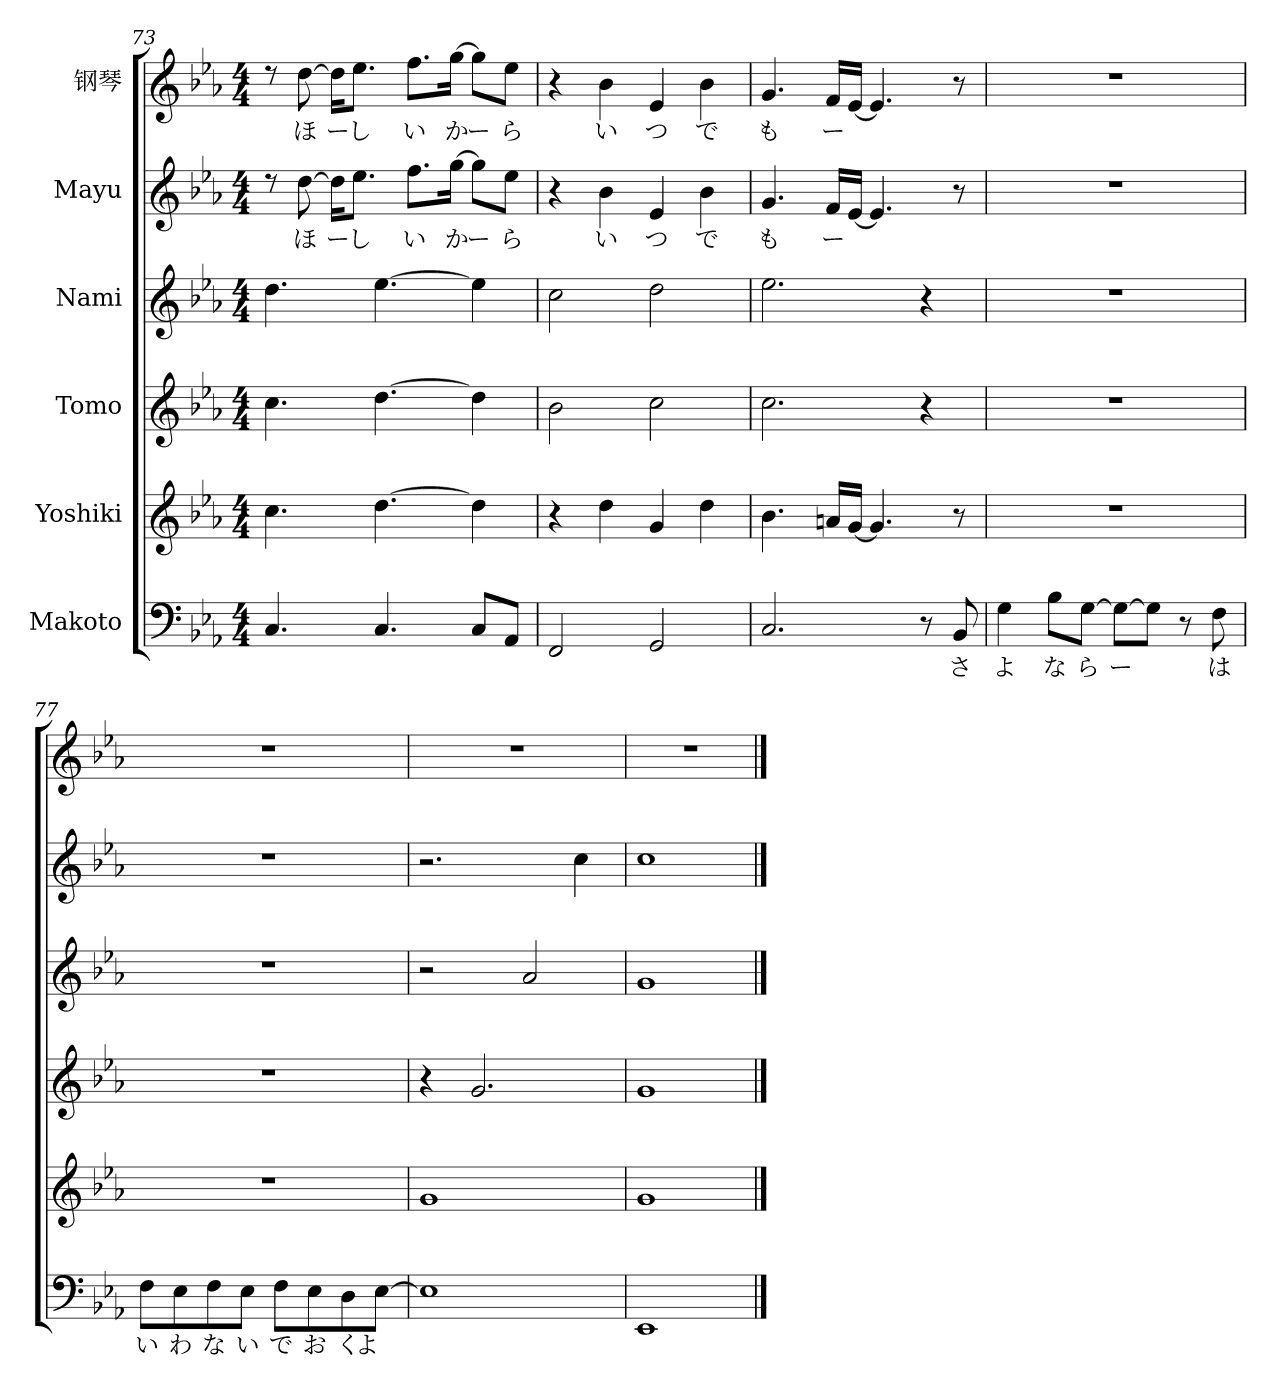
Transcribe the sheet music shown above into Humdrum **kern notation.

**kern	**text	**kern	**kern	**kern	**kern	**text	**kern	**text
*part6	*part6	*part5	*part4	*part3	*part2	*part2	*part1	*part1
*staff6	*staff6	*staff5	*staff4	*staff3	*staff2	*staff2	*staff1	*staff1
*I"Makoto	*	*I"Yoshiki	*I"Tomo	*I"Nami	*I"Mayu	*	*I"钢琴	*
*clefF4	*	*clefG2	*clefG2	*clefG2	*clefG2	*	*clefG2	*
*	*	*ITrd4c7	*ITrd1c2	*	*	*	*	*
*k[b-e-a-]	*	*k[b-e-a-d-]	*k[b-e-a-d-g-]	*k[b-e-a-]	*k[b-e-a-]	*	*k[b-e-a-]	*
*M4/4	*	*M4/4	*M4/4	*M4/4	*M4/4	*	*M4/4	*
=73	=73	=73	=73	=73	=73	=73	=73	=73
4.C	.	4.f	4.b-	4.dd	8rdd	.	8rdd	.
.	.	.	.	.	[8dd	ほ	[8dd	ほ
.	.	.	.	.	16ddKL]	ー	16ddKL]	ー
.	.	.	.	.	8.ee-J	し	8.ee-J	し
4.C	.	[4.g	[4.cc	[4.ee-	.	.	.	.
.	.	.	.	.	8.ffL	い	8.ffL	い
.	.	.	.	.	[16ggJk	か	[16ggJk	か
8CL	.	4g]	4cc]	4ee-]	8ggL]	ー	8ggL]	ー
8AA-J	.	.	.	.	8ee-J	ら	8ee-J	ら
=74	=74	=74	=74	=74	=74	=74	=74	=74
2FF	.	4r	2a-	2cc	4r	.	4r	.
.	.	4g	.	.	4b-	い	4b-	い
2GG	.	4c	2b-	2dd	4e-	つ	4e-	つ
.	.	4g	.	.	4b-	で	4b-	で
=75	=75	=75	=75	=75	=75	=75	=75	=75
2.C	.	4.e-	2.b-	2.ee-	4.g	も	4.g	も
.	.	16dnLL	.	.	16fLL	ー	16fLL	ー
.	.	[16cJJ	.	.	[16e-JJ	.	[16e-JJ	.
.	.	4.c]	.	.	4.e-]	.	4.e-]	.
8r	.	.	4r	4r	.	.	.	.
*	*	*	*	*	*	*	*MM98	*
8BB-	さ	8r	.	.	8r	.	8r	.
=76	=76	=76	=76	=76	=76	=76	=76	=76
4G	よ	1r	1r	1r	1r	.	1r	.
8B-L	な	.	.	.	.	.	.	.
[8GJ	ら	.	.	.	.	.	.	.
8GL_	ー	.	.	.	.	.	.	.
8GJ]	.	.	.	.	.	.	.	.
8r	.	.	.	.	.	.	.	.
8F	は	.	.	.	.	.	.	.
=77	=77	=77	=77	=77	=77	=77	=77	=77
8FL	い	1r	1r	1r	1r	.	1r	.
8E-	わ	.	.	.	.	.	.	.
8F	な	.	.	.	.	.	.	.
8E-J	い	.	.	.	.	.	.	.
8FL	で	.	.	.	.	.	.	.
8E-	お	.	.	.	.	.	.	.
8D	く	.	.	.	.	.	.	.
[8E-J	よ	.	.	.	.	.	.	.
=78	=78	=78	=78	=78	=78	=78	=78	=78
1E-]	.	1c	4r	2r	2.r	.	1r	.
.	.	.	2.f	.	.	.	.	.
.	.	.	.	2a-	.	.	.	.
.	.	.	.	.	4cc	.	.	.
=79	=79	=79	=79	=79	=79	=79	=79	=79
1EE-	.	1c	1f	1g	1cc	.	1r	.
==	==	==	==	==	==	==	==	==
*-	*-	*-	*-	*-	*-	*-	*-	*-
